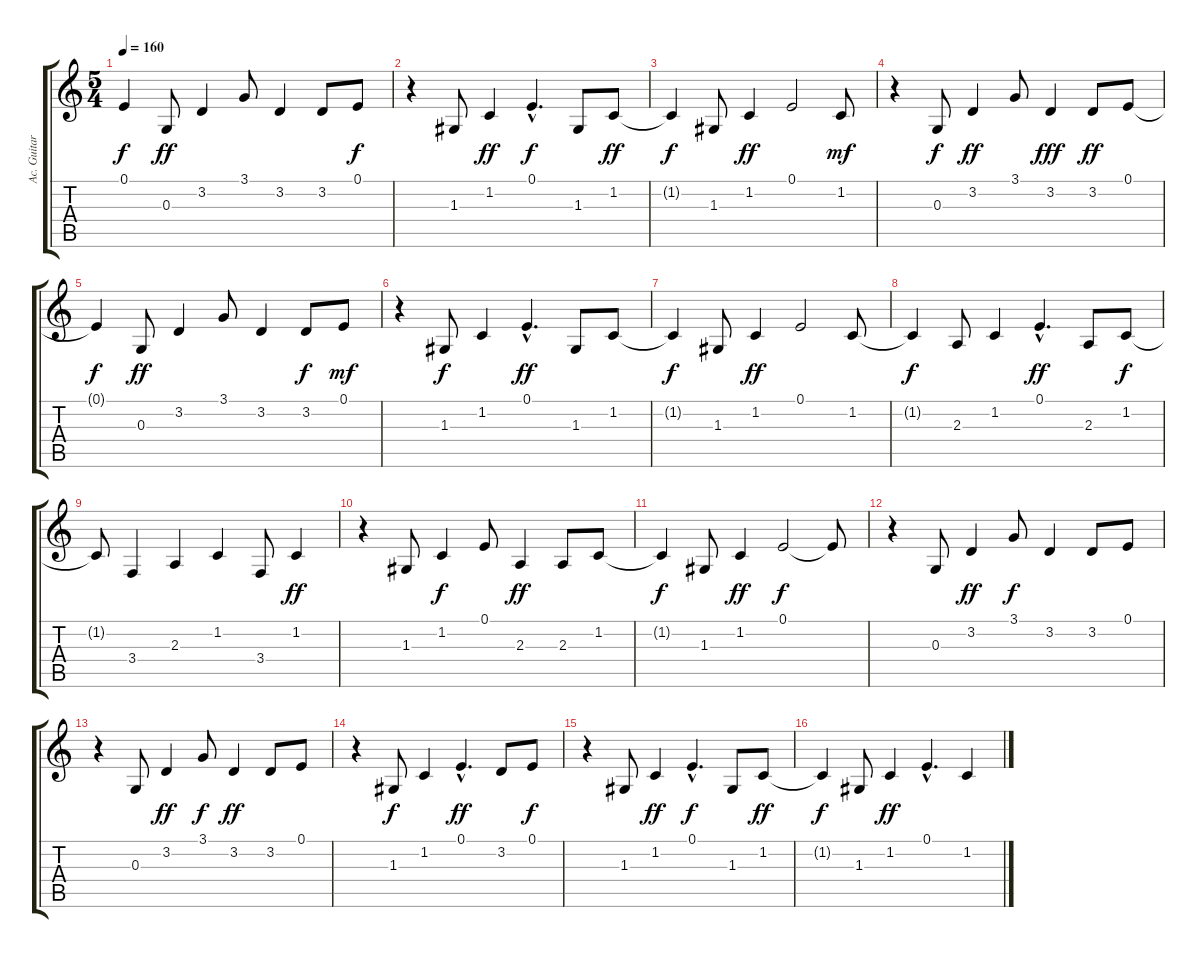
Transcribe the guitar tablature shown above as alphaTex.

\track ("Ac. Guitar" "Ac. Guitar") {instrument acousticgrandpiano}
\staff {score tabs}
\tuning (E4 B3 G3 D3 A2 E2) {hide}
\ts (5 4)
\tempo 160
\clef g2
\ks c
0.1{t}.4{dy f} 0.3.8{dy ff} 3.2.4 3.1.8 3.2.4 3.2.8 0.1.8{dy f} |
r.4 1.3.8 1.2.4{dy ff} 0.1{hac}.4{d dy f} 1.3.8 1.2.8{dy ff} |
1.2{t}.4{dy f} 1.3.8 1.2.4{dy ff} 0.1.2 1.2.8{dy mf} |
r.4 0.3.8{dy f} 3.2.4{dy ff} 3.1.8 3.2.4{dy fff} 3.2.8{dy ff} 0.1.8 |
0.1{t}.4{dy f} 0.3.8{dy ff} 3.2.4 3.1.8 3.2.4 3.2.8{dy f} 0.1.8{dy mf} |
r.4 1.3.8{dy f} 1.2.4 0.1{hac}.4{d dy ff} 1.3.8 1.2.8 |
1.2{t}.4{dy f} 1.3.8 1.2.4{dy ff} 0.1.2 1.2.8 |
1.2{t}.4{dy f} 2.3.8 1.2.4 0.1{hac}.4{d dy ff} 2.3.8 1.2.8{dy f} |
1.2{t}.8 3.4.4 2.3.4 1.2.4 3.4.8 1.2.4{dy ff} |
r.4 1.3.8 1.2.4{dy f} 0.1.8 2.3.4{dy ff} 2.3.8 1.2.8 |
1.2{t}.4{dy f} 1.3.8 1.2.4{dy ff} 0.1.2{dy f} 0.1{t}.8 |
r.4 0.3.8 3.2.4{dy ff} 3.1.8{dy f} 3.2.4 3.2.8 0.1.8 |
r.4 0.3.8 3.2.4{dy ff} 3.1.8{dy f} 3.2.4{dy ff} 3.2.8 0.1.8 |
r.4 1.3.8{dy f} 1.2.4 0.1{hac}.4{d dy ff} 3.2.8 0.1.8{dy f} |
r.4 1.3.8 1.2.4{dy ff} 0.1{hac}.4{d dy f} 1.3.8 1.2.8{dy ff} |
1.2{t}.4{dy f} 1.3.8 1.2.4{dy ff} 0.1{hac}.4{d} 1.2.4
